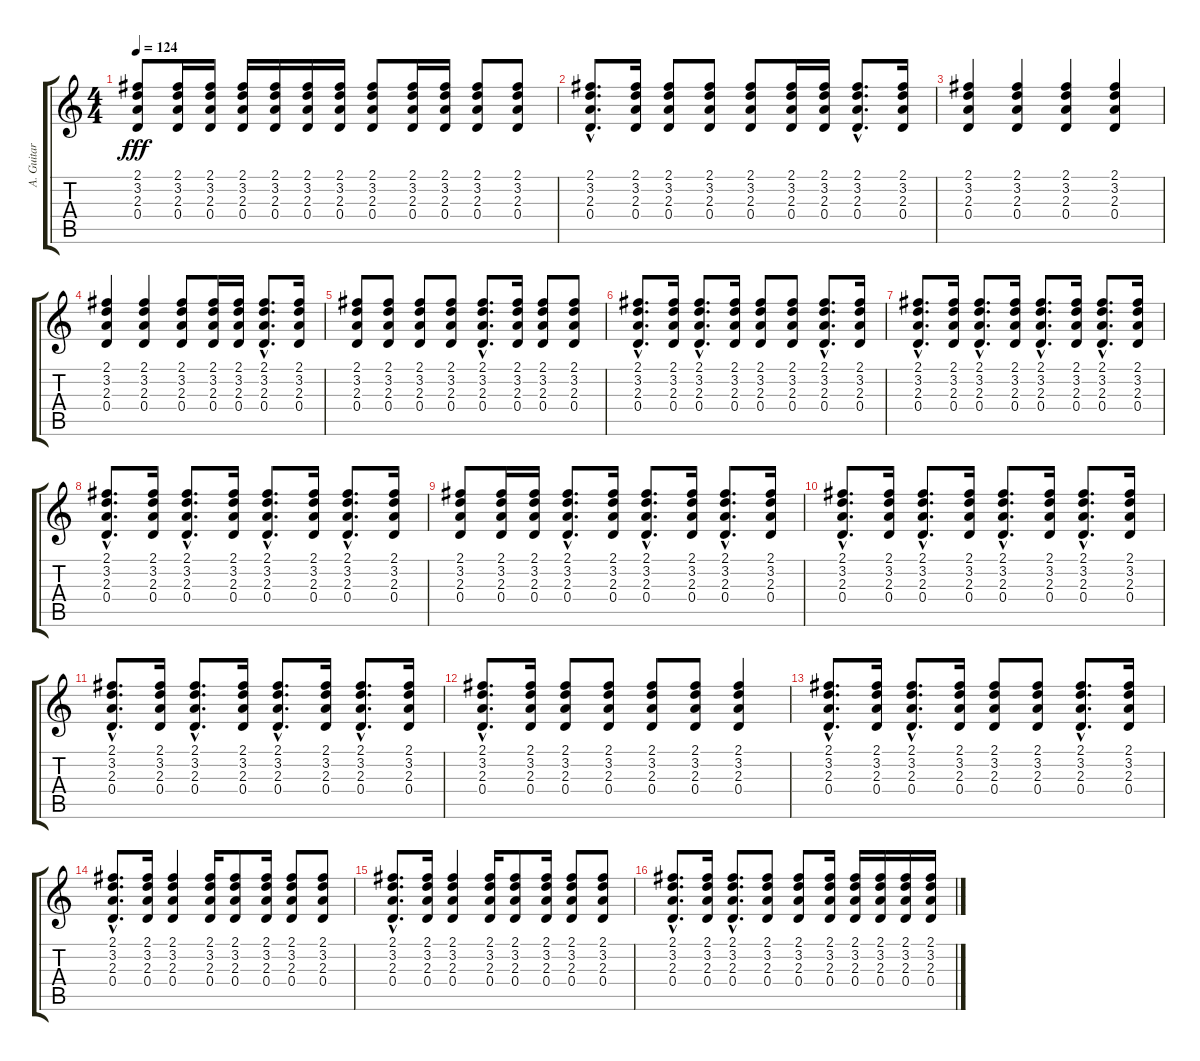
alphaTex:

\track ("A. Guitar" "A. Guitar") {instrument acousticguitarnylon}
\staff {score tabs}
\tuning (E4 B3 G3 D3 A2 E2) {hide}
\ts (4 4)
\tempo 124
\clef g2
\ks c
(2.1 3.2 2.3 0.4).8{dy fff} (2.1 3.2 2.3 0.4).16 (2.1 3.2 2.3 0.4).16 (2.1 3.2 2.3 0.4).16 (2.1 3.2 2.3 0.4).16 (2.1 3.2 2.3 0.4).16 (2.1 3.2 2.3 0.4).16 (2.1 3.2 2.3 0.4).8 (2.1 3.2 2.3 0.4).16 (2.1 3.2 2.3 0.4).16 (2.1 3.2 2.3 0.4).8 (2.1 3.2 2.3 0.4).8 |
(2.1{hac} 3.2{hac} 2.3{hac} 0.4{hac}).8{d} (2.1 3.2 2.3 0.4).16 (2.1 3.2 2.3 0.4).8 (2.1 3.2 2.3 0.4).8 (2.1 3.2 2.3 0.4).8 (2.1 3.2 2.3 0.4).16 (2.1 3.2 2.3 0.4).16 (2.1{hac} 3.2{hac} 2.3{hac} 0.4{hac}).8{d} (2.1 3.2 2.3 0.4).16 |
(2.1 3.2 2.3 0.4).4 (2.1 3.2 2.3 0.4).4 (2.1 3.2 2.3 0.4).4 (2.1 3.2 2.3 0.4).4 |
(2.1 3.2 2.3 0.4).4 (2.1 3.2 2.3 0.4).4 (2.1 3.2 2.3 0.4).8 (2.1 3.2 2.3 0.4).16 (2.1 3.2 2.3 0.4).16 (2.1{hac} 3.2{hac} 2.3{hac} 0.4{hac}).8{d} (2.1 3.2 2.3 0.4).16 |
(2.1 3.2 2.3 0.4).8 (2.1 3.2 2.3 0.4).8 (2.1 3.2 2.3 0.4).8 (2.1 3.2 2.3 0.4).8 (2.1{hac} 3.2{hac} 2.3{hac} 0.4{hac}).8{d} (2.1 3.2 2.3 0.4).16 (2.1 3.2 2.3 0.4).8 (2.1 3.2 2.3 0.4).8 |
(2.1{hac} 3.2{hac} 2.3{hac} 0.4{hac}).8{d} (2.1 3.2 2.3 0.4).16 (2.1{hac} 3.2{hac} 2.3{hac} 0.4{hac}).8{d} (2.1 3.2 2.3 0.4).16 (2.1 3.2 2.3 0.4).8 (2.1 3.2 2.3 0.4).8 (2.1{hac} 3.2{hac} 2.3{hac} 0.4{hac}).8{d} (2.1 3.2 2.3 0.4).16 |
(2.1{hac} 3.2{hac} 2.3{hac} 0.4{hac}).8{d} (2.1 3.2 2.3 0.4).16 (2.1{hac} 3.2{hac} 2.3{hac} 0.4{hac}).8{d} (2.1 3.2 2.3 0.4).16 (2.1{hac} 3.2{hac} 2.3{hac} 0.4{hac}).8{d} (2.1 3.2 2.3 0.4).16 (2.1{hac} 3.2{hac} 2.3{hac} 0.4{hac}).8{d} (2.1 3.2 2.3 0.4).16 |
(2.1{hac} 3.2{hac} 2.3{hac} 0.4{hac}).8{d} (2.1 3.2 2.3 0.4).16 (2.1{hac} 3.2{hac} 2.3{hac} 0.4{hac}).8{d} (2.1 3.2 2.3 0.4).16 (2.1{hac} 3.2{hac} 2.3{hac} 0.4{hac}).8{d} (2.1 3.2 2.3 0.4).16 (2.1{hac} 3.2{hac} 2.3{hac} 0.4{hac}).8{d} (2.1 3.2 2.3 0.4).16 |
(2.1 3.2 2.3 0.4).8 (2.1 3.2 2.3 0.4).16 (2.1 3.2 2.3 0.4).16 (2.1{hac} 3.2{hac} 2.3{hac} 0.4{hac}).8{d} (2.1 3.2 2.3 0.4).16 (2.1{hac} 3.2{hac} 2.3{hac} 0.4{hac}).8{d} (2.1 3.2 2.3 0.4).16 (2.1{hac} 3.2{hac} 2.3{hac} 0.4{hac}).8{d} (2.1 3.2 2.3 0.4).16 |
(2.1{hac} 3.2{hac} 2.3{hac} 0.4{hac}).8{d} (2.1 3.2 2.3 0.4).16 (2.1{hac} 3.2{hac} 2.3{hac} 0.4{hac}).8{d} (2.1 3.2 2.3 0.4).16 (2.1{hac} 3.2{hac} 2.3{hac} 0.4{hac}).8{d} (2.1 3.2 2.3 0.4).16 (2.1{hac} 3.2{hac} 2.3{hac} 0.4{hac}).8{d} (2.1 3.2 2.3 0.4).16 |
(2.1{hac} 3.2{hac} 2.3{hac} 0.4{hac}).8{d} (2.1 3.2 2.3 0.4).16 (2.1{hac} 3.2{hac} 2.3{hac} 0.4{hac}).8{d} (2.1 3.2 2.3 0.4).16 (2.1{hac} 3.2{hac} 2.3{hac} 0.4{hac}).8{d} (2.1 3.2 2.3 0.4).16 (2.1{hac} 3.2{hac} 2.3{hac} 0.4{hac}).8{d} (2.1 3.2 2.3 0.4).16 |
(2.1{hac} 3.2{hac} 2.3{hac} 0.4{hac}).8{d} (2.1 3.2 2.3 0.4).16 (2.1 3.2 2.3 0.4).8 (2.1 3.2 2.3 0.4).8 (2.1 3.2 2.3 0.4).8 (2.1 3.2 2.3 0.4).8 (2.1 3.2 2.3 0.4).4 |
(2.1{hac} 3.2{hac} 2.3{hac} 0.4{hac}).8{d} (2.1 3.2 2.3 0.4).16 (2.1{hac} 3.2{hac} 2.3{hac} 0.4{hac}).8{d} (2.1 3.2 2.3 0.4).16 (2.1 3.2 2.3 0.4).8 (2.1 3.2 2.3 0.4).8 (2.1{hac} 3.2{hac} 2.3{hac} 0.4{hac}).8{d} (2.1 3.2 2.3 0.4).16 |
(2.1{hac} 3.2{hac} 2.3{hac} 0.4{hac}).8{d} (2.1 3.2 2.3 0.4).16 (2.1 3.2 2.3 0.4).4 (2.1 3.2 2.3 0.4).16 (2.1 3.2 2.3 0.4).8 (2.1 3.2 2.3 0.4).16 (2.1 3.2 2.3 0.4).8 (2.1 3.2 2.3 0.4).8 |
(2.1{hac} 3.2{hac} 2.3{hac} 0.4{hac}).8{d} (2.1 3.2 2.3 0.4).16 (2.1 3.2 2.3 0.4).4 (2.1 3.2 2.3 0.4).16 (2.1 3.2 2.3 0.4).8 (2.1 3.2 2.3 0.4).16 (2.1 3.2 2.3 0.4).8 (2.1 3.2 2.3 0.4).8 |
(2.1{hac} 3.2{hac} 2.3{hac} 0.4{hac}).8{d} (2.1 3.2 2.3 0.4).16 (2.1{hac} 3.2{hac} 2.3{hac} 0.4{hac}).8{d} (2.1 3.2 2.3 0.4).8 (2.1 3.2 2.3 0.4).8 (2.1 3.2 2.3 0.4).16 (2.1 3.2 2.3 0.4).16 (2.1 3.2 2.3 0.4).16 (2.1 3.2 2.3 0.4).16 (2.1 3.2 2.3 0.4).16
